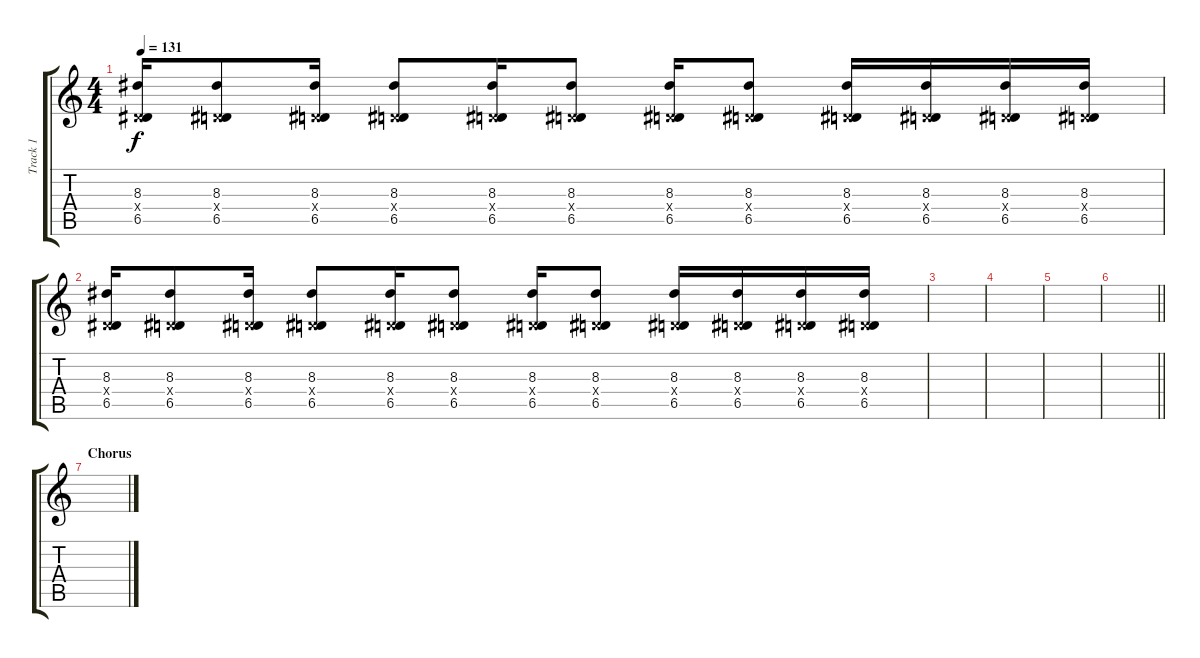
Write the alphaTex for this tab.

\track ("Track 1" "Track 1") {instrument overdrivenguitar}
\staff {score tabs}
\tuning (E4 B3 G3 D3 A2 E2) {hide}
\ts (4 4)
\tempo 131
\clef g2
\ks c
(8.3 0.4{x} 6.5).16{dy f} (8.3 0.4{x} 6.5).8 (8.3 0.4{x} 6.5).16 (8.3 0.4{x} 6.5).8 (8.3 0.4{x} 6.5).16 (8.3 0.4{x} 6.5).8 (8.3 0.4{x} 6.5).16 (8.3 0.4{x} 6.5).8 (8.3 0.4{x} 6.5).16 (8.3 0.4{x} 6.5).16 (8.3 0.4{x} 6.5).16 (8.3 0.4{x} 6.5).16 |
(8.3 0.4{x} 6.5).16 (8.3 0.4{x} 6.5).8 (8.3 0.4{x} 6.5).16 (8.3 0.4{x} 6.5).8 (8.3 0.4{x} 6.5).16 (8.3 0.4{x} 6.5).8 (8.3 0.4{x} 6.5).16 (8.3 0.4{x} 6.5).8 (8.3 0.4{x} 6.5).16 (8.3 0.4{x} 6.5).16 (8.3 0.4{x} 6.5).16 (8.3 0.4{x} 6.5).16 |
|
|
|
\barLineRight lightlight
|
\section ("" "Chorus")
